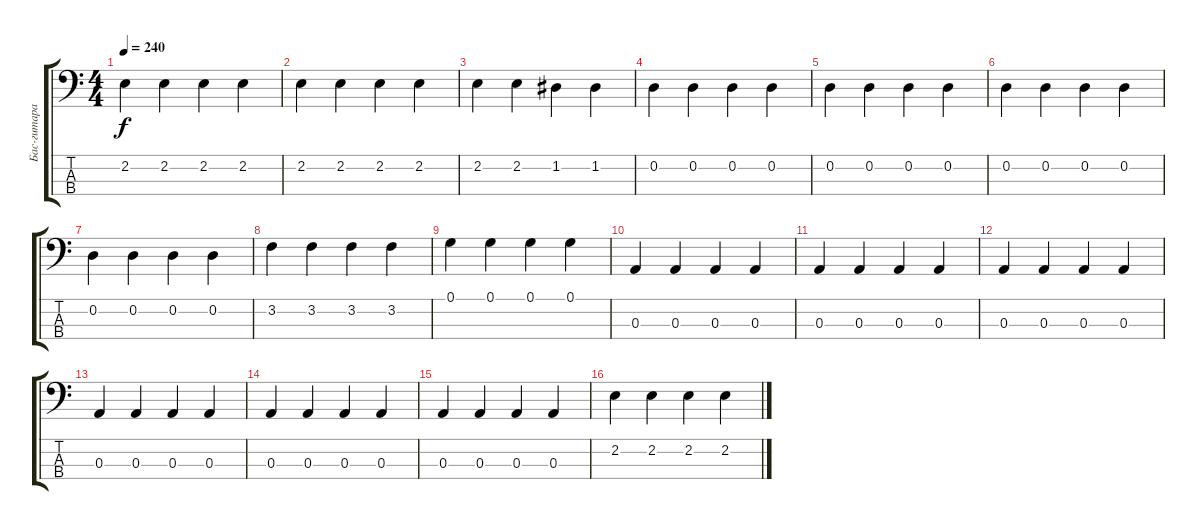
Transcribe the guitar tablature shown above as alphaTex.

\track ("Бас-гитара" "Бас-гитара") {instrument electricbassfinger}
\staff {score tabs}
\tuning (G2 D2 A1 E1) {hide}
\ts (4 4)
\tempo 240
\clef f4
\ks c
2.2.4{dy f} 2.2.4 2.2.4 2.2.4 |
2.2.4 2.2.4 2.2.4 2.2.4 |
2.2.4 2.2.4 1.2.4 1.2.4 |
0.2.4 0.2.4 0.2.4 0.2.4 |
0.2.4 0.2.4 0.2.4 0.2.4 |
0.2.4 0.2.4 0.2.4 0.2.4 |
0.2.4 0.2.4 0.2.4 0.2.4 |
3.2.4 3.2.4 3.2.4 3.2.4 |
0.1.4 0.1.4 0.1.4 0.1.4 |
0.3.4 0.3.4 0.3.4 0.3.4 |
0.3.4 0.3.4 0.3.4 0.3.4 |
0.3.4 0.3.4 0.3.4 0.3.4 |
0.3.4 0.3.4 0.3.4 0.3.4 |
0.3.4 0.3.4 0.3.4 0.3.4 |
0.3.4 0.3.4 0.3.4 0.3.4 |
2.2.4 2.2.4 2.2.4 2.2.4
